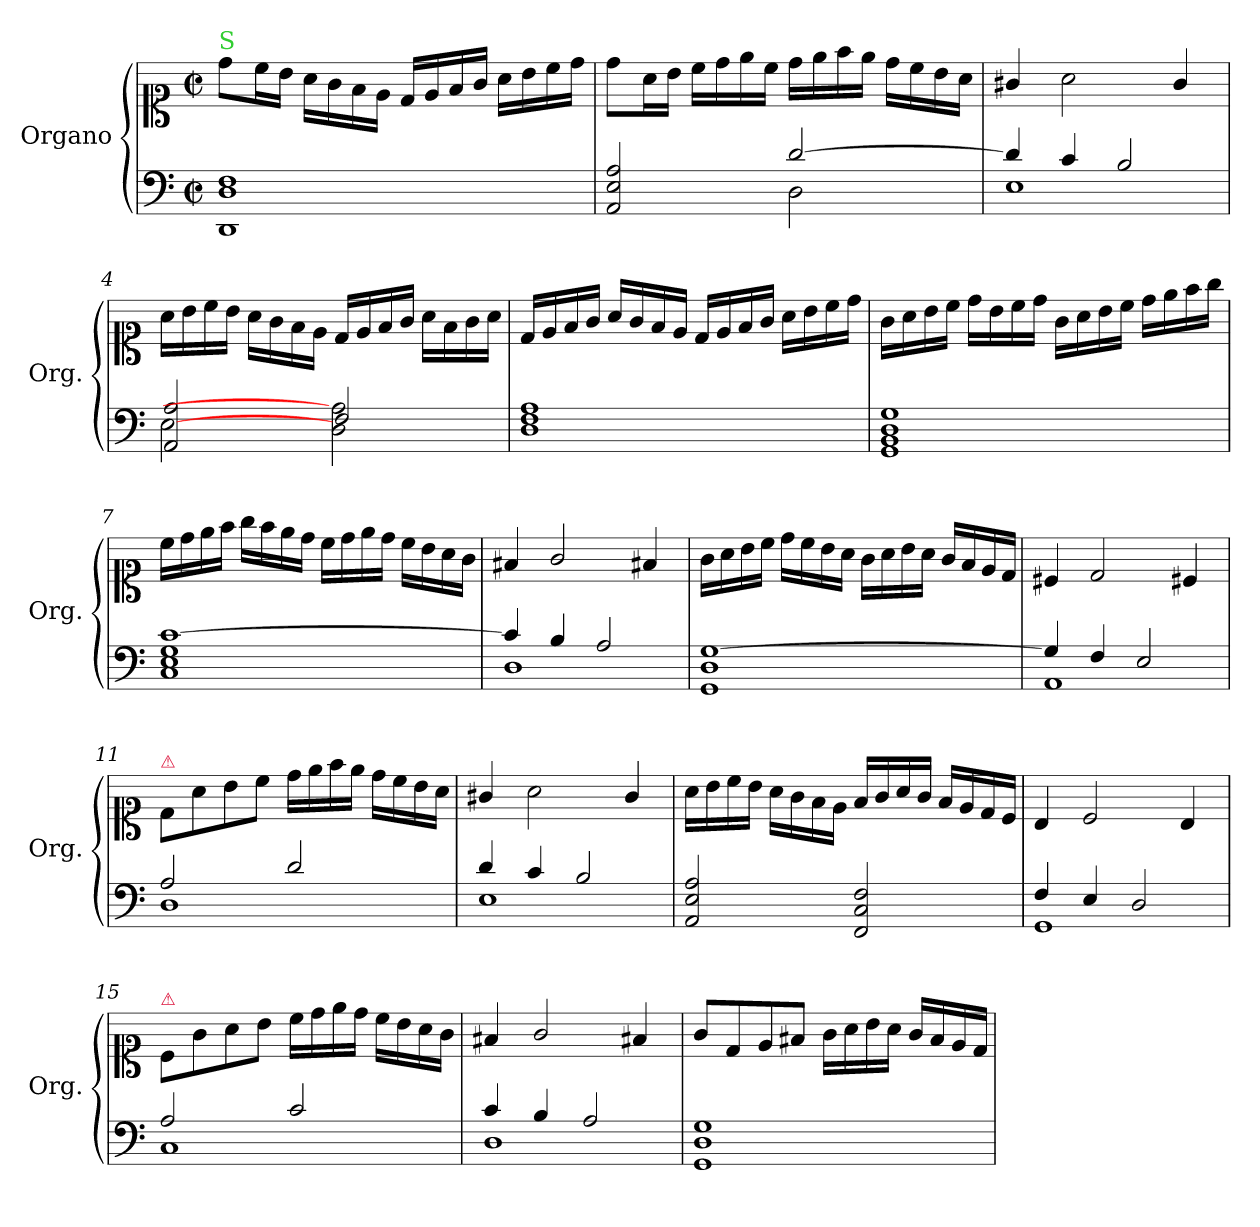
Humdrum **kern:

**kern	**kern
*part1	*part1
*staff2	*staff1
*I"Organo	*
*I'Org.	*
*clefF4	*clefC1
*k[]	*k[]
*M2/2	*M2/2
*met(c|)	*met(c|)
=1	=1
!	!LO:TX:a:color=limegreen:t=S
1DD/ 1D/ 1F/	8dd\L
.	16cc\L
.	16b\JJ
.	16a\LL
.	16g\
.	16f\
.	16e\JJ
.	16d/LL
.	16e/
.	16f/
.	16g/JJ
.	16a\LL
.	16b\
.	16cc\
.	16dd\JJ
=2	=2
*^	*
2AA/ 2E/ 2A/	2ryy	8dd\L
.	.	16a\L
.	.	16b\JJ
.	.	16cc\LL
.	.	16dd\
.	.	16ee\
.	.	16cc\JJ
[2d/	2D\	16dd\LL
.	.	16ee\
.	.	16ff\
.	.	16ee\JJ
.	.	16dd\LL
.	.	16cc\
.	.	16b\
.	.	16a\JJ
=3	=3	=3
4d/]	1E\	4g#X/
4c/	.	2a\
2B/	.	.
.	.	4g#/
=4	=4	=4
[2E\	2AA/ 2A/	16a\LL
.	.	16b\
.	.	16cc\
.	.	16b\JJ
.	.	16a\LL
.	.	16g\
.	.	16f\
.	.	16e\JJ
2F/	2D\ 2A]\	16d/LL
.	.	16e/
.	.	16f/
.	.	16g/JJ
.	.	16a\LL
.	.	16f\
.	.	16g\
.	.	16a\JJ
*v	*v	*
=5	=5
1D\ 1F\ 1A\	16d/LL
.	16e/
.	16f/
.	16g/JJ
.	16a/LL
.	16g/
.	16f/
.	16e/JJ
.	16d/LL
.	16e/
.	16f/
.	16g/JJ
.	16a\LL
.	16b\
.	16cc\
.	16dd\JJ
=6	=6
1GG/ 1BB/ 1D/ 1G/	16g\LL
.	16a\
.	16b\
.	16cc\JJ
.	16dd\LL
.	16b\
.	16cc\
.	16dd\JJ
.	16g\LL
.	16a\
.	16b\
.	16cc\JJ
.	16dd\LL
.	16ee\
.	16ff\
.	16gg\JJ
=7	=7
1C\ 1E\ 1G\ [1c\	16cc\LL
.	16dd\
.	16ee\
.	16ff\JJ
.	16gg\LL
.	16ff\
.	16ee\
.	16dd\JJ
.	16cc\LL
.	16dd\
.	16ee\
.	16dd\JJ
.	16cc\LL
.	16b\
.	16a\
.	16g\JJ
=8	=8
*^	*
4c/]	1D\	4f#X/
4B/	.	2g/
2A/	.	.
.	.	4f#X/
*v	*v	*
=9	=9
1GG/ 1D/ [1G/	16g\LL
.	16a\
.	16b\
.	16cc\JJ
.	16dd\LL
.	16cc\
.	16b\
.	16a\JJ
.	16g\LL
.	16a\
.	16b\
.	16a\JJ
.	16g/LL
.	16f/
.	16e/
.	16d/JJ
=10	=10
*^	*
4G/]	1AA\	4c#X/
4F/	.	2d/
2E/	.	.
.	.	4c#X/
=11	=11	=11
!	!	!LO:TX:a:color=crimson:t=⚠
2A/	1D\	8d/L
.	.	8a\
.	.	8b\
.	.	8cc\J
2d/	.	16dd\LL
.	.	16ee\
.	.	16ff\
.	.	16ee\JJ
.	.	16dd\LL
.	.	16cc\
.	.	16b\
.	.	16a\JJ
=12	=12	=12
4d/	1E\	4g#X/
4c/	.	2a\
2B/	.	.
.	.	4g#/
*v	*v	*
=13	=13
2AA/ 2E/ 2A/	16a\LL
.	16b\
.	16cc\
.	16b\JJ
.	16a\LL
.	16g\
.	16f\
.	16e\JJ
2FF/ 2C/ 2F/	16f/LL
.	16g/
.	16a/
.	16g/JJ
.	16f/LL
.	16e/
.	16d/
.	16c/JJ
=14	=14
*^	*
4F/	1GG\	4B/
4E/	.	2c/
2D/	.	.
.	.	4B/
=15	=15	=15
!	!	!LO:TX:a:color=crimson:t=⚠
2A/	1C\	8c/L
.	.	8g\
.	.	8a\
.	.	8b\J
2c/	.	16cc\LL
.	.	16dd\
.	.	16ee\
.	.	16dd\JJ
.	.	16cc\LL
.	.	16b\
.	.	16a\
.	.	16g\JJ
=16	=16	=16
4c/	1D\	4f#X/
4B/	.	2g/
2A/	.	.
.	.	4f#X/
=17	=17	=17
1D/ 1G/	1GG\	8g/L
.	.	8d/
.	.	8e/
.	.	8f#X/J
.	.	16g\LL
.	.	16a\
.	.	16b\
.	.	16a\JJ
.	.	16g/LL
.	.	16f#/
.	.	16e/
.	.	16d/JJ
*v	*v	*
=	=
*-	*-
